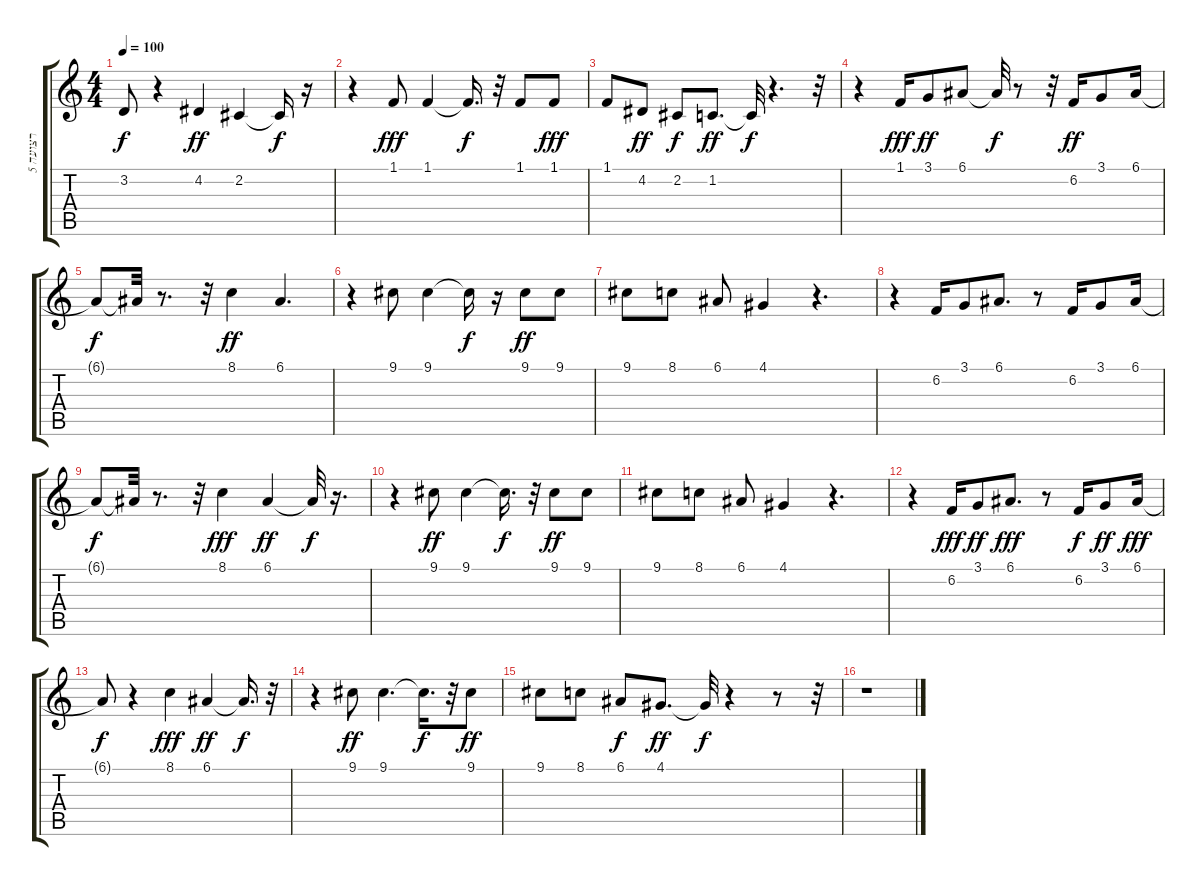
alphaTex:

\track ("רצועה 5" "רצועה 5") {instrument electricpiano1}
\staff {score tabs}
\tuning (E4 B3 G3 D3 A2 E2) {hide}
\ts (4 4)
\tempo 100
\clef g2
\ks c
3.2{t}.8{dy f} r.4 4.2.4{dy ff} 2.2.4 2.2{t}.16{dy f} r.16 |
r.4 1.1.8{dy fff} 1.1.4 1.1{t}.16{d dy f} r.32 1.1.8 1.1.8{dy fff} |
1.1.8 4.2.8{dy ff} 2.2.8{dy f} 1.2.8{d dy ff} 1.2{t}.32{dy f} r.4{d} r.32 |
r.4 1.1.16{dy fff} 3.1.8{dy ff} 6.1.8 6.1{t}.32{dy f} r.8 r.32 6.2.16{dy ff} 3.1.8 6.1.16 |
6.1{t}.8{dy f} 6.1{t}.32 r.8{d} r.32 8.1.4{dy ff} 6.1.4{d} |
r.4 9.1.8 9.1.4 9.1{t}.16{dy f} r.16 9.1.8{dy ff} 9.1.8 |
9.1.8 8.1.8 6.1.8 4.1.4 r.4{d} |
r.4 6.2.16 3.1.8 6.1.8{d} r.8 6.2.16 3.1.8 6.1.16 |
6.1{t}.8{dy f} 6.1{t}.32 r.8{d} r.32 8.1.4{dy fff} 6.1.4{dy ff} 6.1{t}.32{dy f} r.16{d} |
r.4 9.1.8{dy ff} 9.1.4 9.1{t}.16{d dy f} r.32 9.1.8{dy ff} 9.1.8 |
9.1.8 8.1.8 6.1.8 4.1.4 r.4{d} |
r.4 6.2.16{dy fff} 3.1.8{dy ff} 6.1.8{d dy fff} r.8 6.2.16{dy f} 3.1.8{dy ff} 6.1.16{dy fff} |
6.1{t}.8{dy f} r.4 8.1.4{dy fff} 6.1.4{dy ff} 6.1{t}.16{d dy f} r.32 |
r.4 9.1.8{dy ff} 9.1.4{d} 9.1{t}.16{d dy f} r.32 9.1.8{dy ff} |
9.1.8 8.1.8 6.1.8{dy f} 4.1.8{d dy ff} 4.1{t}.32{dy f} r.4 r.8 r.32 |
r.1
